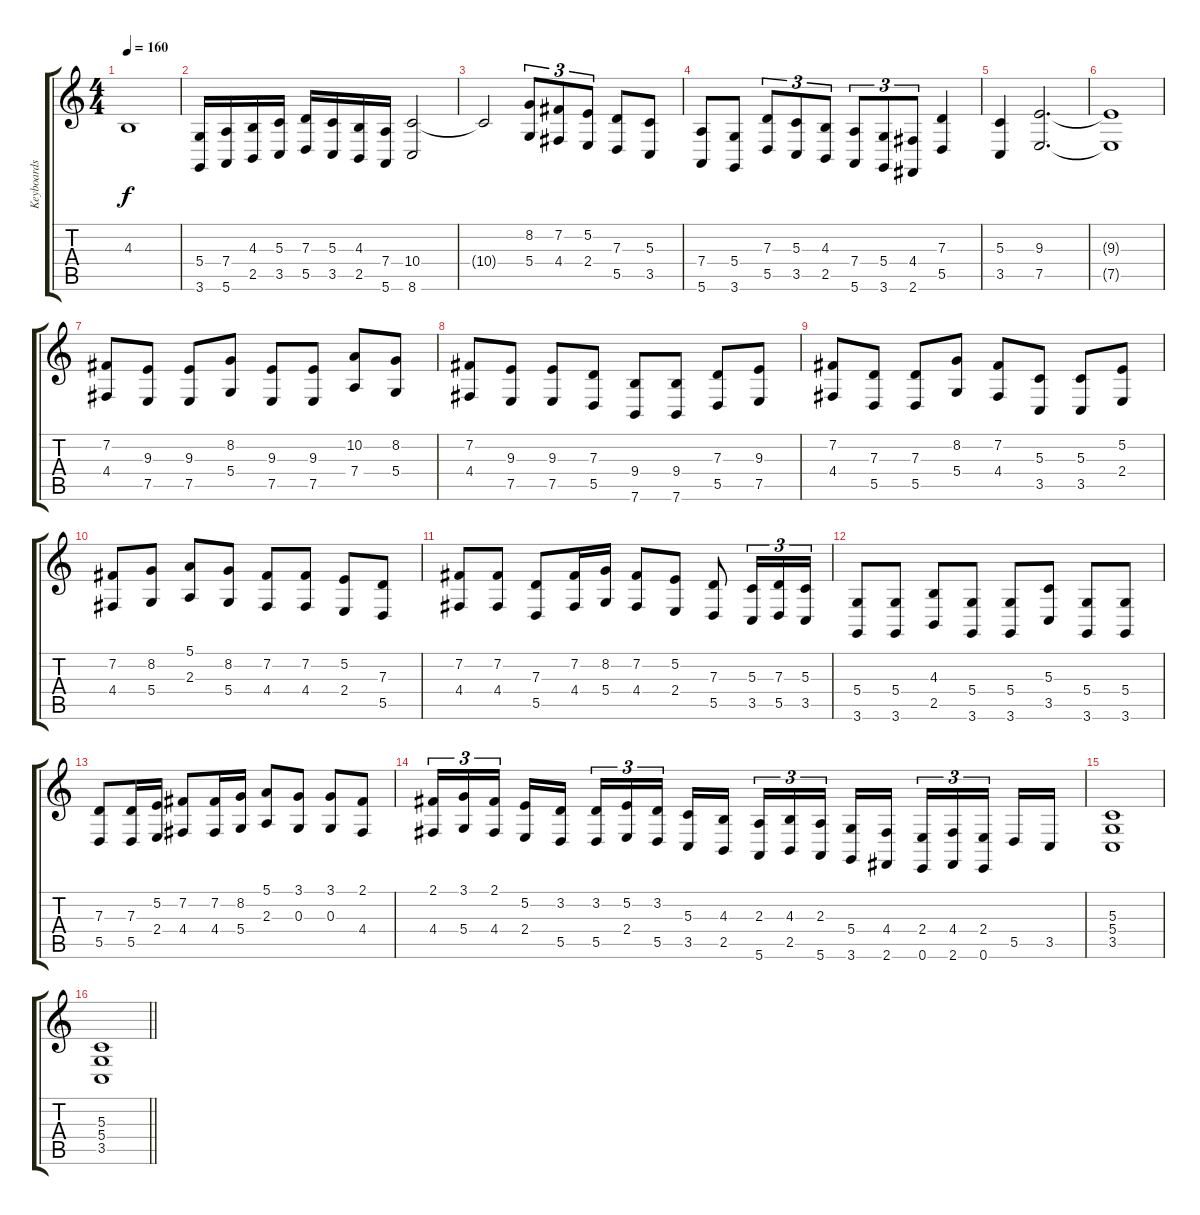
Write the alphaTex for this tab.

\track ("Keyboards 1" "Keyboards ") {instrument stringensemble1}
\staff {score tabs}
\tuning (E4 B3 G3 D3 A2 E2) {hide}
\ts (4 4)
\tempo 160
\clef g2
\ks c
4.3{t}.1{dy f} |
(5.4 3.6).16 (7.4 5.6).16 (4.3 2.5).16 (5.3 3.5).16 (7.3 5.5).16 (5.3 3.5).16 (4.3 2.5).16 (7.4 5.6).16 (10.4 8.6).2 |
10.4{t}.2 (8.2 5.4).8{tu (3 2)} (7.2 4.4).8{tu (3 2)} (5.2 2.4).8{tu (3 2)} (7.3 5.5).8 (5.3 3.5).8 |
(7.4 5.6).8 (5.4 3.6).8 (7.3 5.5).8{tu (3 2)} (5.3 3.5).8{tu (3 2)} (4.3 2.5).8{tu (3 2)} (7.4 5.6).8{tu (3 2)} (5.4 3.6).8{tu (3 2)} (4.4 2.6).8{tu (3 2)} (7.3 5.5).4 |
(5.3 3.5).4 (9.3 7.5).2{d} |
(9.3{t} 7.5{t}).1 |
(7.2 4.4).8 (9.3 7.5).8 (9.3 7.5).8 (8.2 5.4).8 (9.3 7.5).8 (9.3 7.5).8 (10.2 7.4).8 (8.2 5.4).8 |
(7.2 4.4).8 (9.3 7.5).8 (9.3 7.5).8 (7.3 5.5).8 (9.4 7.6).8 (9.4 7.6).8 (7.3 5.5).8 (9.3 7.5).8 |
(7.2 4.4).8 (7.3 5.5).8 (7.3 5.5).8 (8.2 5.4).8 (7.2 4.4).8 (5.3 3.5).8 (5.3 3.5).8 (5.2 2.4).8 |
(7.2 4.4).8 (8.2 5.4).8 (5.1 2.3).8 (8.2 5.4).8 (7.2 4.4).8 (7.2 4.4).8 (5.2 2.4).8 (7.3 5.5).8 |
(7.2 4.4).8 (7.2 4.4).8 (7.3 5.5).8 (7.2 4.4).16 (8.2 5.4).16 (7.2 4.4).8 (5.2 2.4).8 (7.3 5.5).8 (5.3 3.5).16{tu (3 2)} (7.3 5.5).16{tu (3 2)} (5.3 3.5).16{tu (3 2)} |
(5.4 3.6).8 (5.4 3.6).8 (4.3 2.5).8 (5.4 3.6).8 (5.4 3.6).8 (5.3 3.5).8 (5.4 3.6).8 (5.4 3.6).8 |
(7.3 5.5).8 (7.3 5.5).16 (5.2 2.4).16 (7.2 4.4).8 (7.2 4.4).16 (8.2 5.4).16 (5.1 2.3).8 (3.1 0.3).8 (3.1 0.3).8 (2.1 4.4).8 |
(2.1 4.4).16{tu (3 2)} (3.1 5.4).16{tu (3 2)} (2.1 4.4).16{tu (3 2)} (5.2 2.4).16 (3.2 5.5).16 (3.2 5.5).16{tu (3 2)} (5.2 2.4).16{tu (3 2)} (3.2 5.5).16{tu (3 2)} (5.3 3.5).16 (4.3 2.5).16 (2.3 5.6).16{tu (3 2)} (4.3 2.5).16{tu (3 2)} (2.3 5.6).16{tu (3 2)} (5.4 3.6).16 (4.4 2.6).16 (2.4 0.6).16{tu (3 2)} (4.4 2.6).16{tu (3 2)} (2.4 0.6).16{tu (3 2)} 5.5.16 3.5.16 |
(5.3 5.4 3.5).1 |
\barLineRight lightlight
(5.3 5.4 3.5).1
